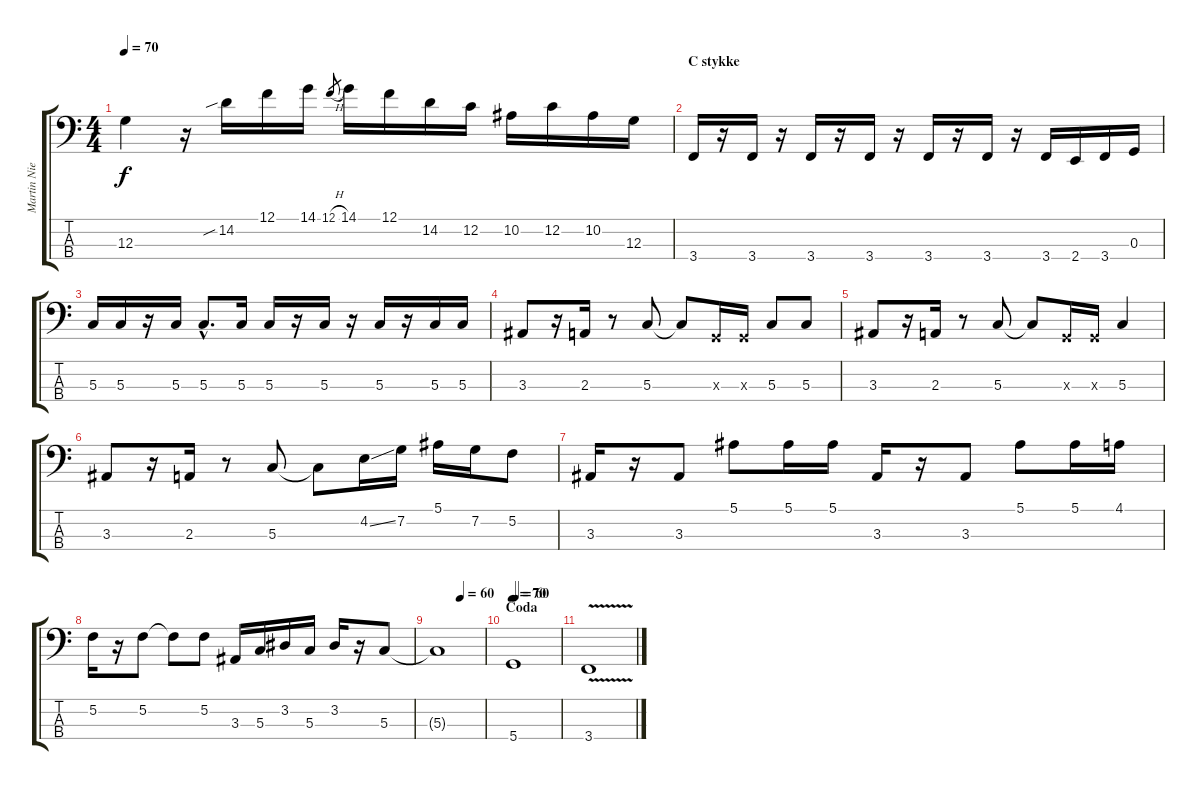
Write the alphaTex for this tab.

\track ("Martin Nielsen (Bass)" "Martin Nie") {instrument electricbassfinger}
\staff {score tabs}
\tuning (F2 C2 G1 D1) {hide}
\ts (4 4)
\tempo 70
\clef f4
\ks c
12.3.4{dy f} r.16 14.2{sib}.16 12.1.16 14.1.16 12.1{h}.8{gr} 14.1.16 12.1.16 14.2.16 12.2.16 10.2.16 12.2.16 10.2.16 12.3.16 |
\section ("" "C stykke")
3.4.16 r.16 3.4.16 r.16 3.4.16 r.16 3.4.16 r.16 3.4.16 r.16 3.4.16 r.16 3.4.16 2.4.16 3.4.16 0.3.16 |
5.3.16 5.3.16 r.16 5.3.16 5.3{hac}.8{d} 5.3.16 5.3.16 r.16 5.3.16 r.16 5.3.16 r.16 5.3.16 5.3.16 |
3.3.8 r.16 2.3.16 r.8 5.3.8 5.3{t}.8 0.3{x}.16 0.3{x}.16 5.3.8 5.3.8 |
3.3.8 r.16 2.3.16 r.8 5.3.8 5.3{t}.8 0.3{x}.16 0.3{x}.16 5.3.4 |
3.3.8 r.16 2.3.16 r.8 5.3.8 5.3{t}.8 4.2{ss}.16 7.2.16 5.1.16 7.2.16 5.2.8 |
3.3.16 r.16 3.3.8 5.1.8 5.1.16 5.1.16 3.3.16 r.16 3.3.8 5.1.8 5.1.16 4.1.16 |
5.2.16 r.16 5.2.8 5.2{t}.8 5.2.8 3.3.16 5.3.16 3.2.16 5.3.16 3.2.16 r.16 5.3.8 |
\tempo (60 0.5)
5.3{t}.1 |
\section ("" "Coda")
\tempo 70
\tempo (60 0.0625)
5.4.1 |
3.4{v}.1
